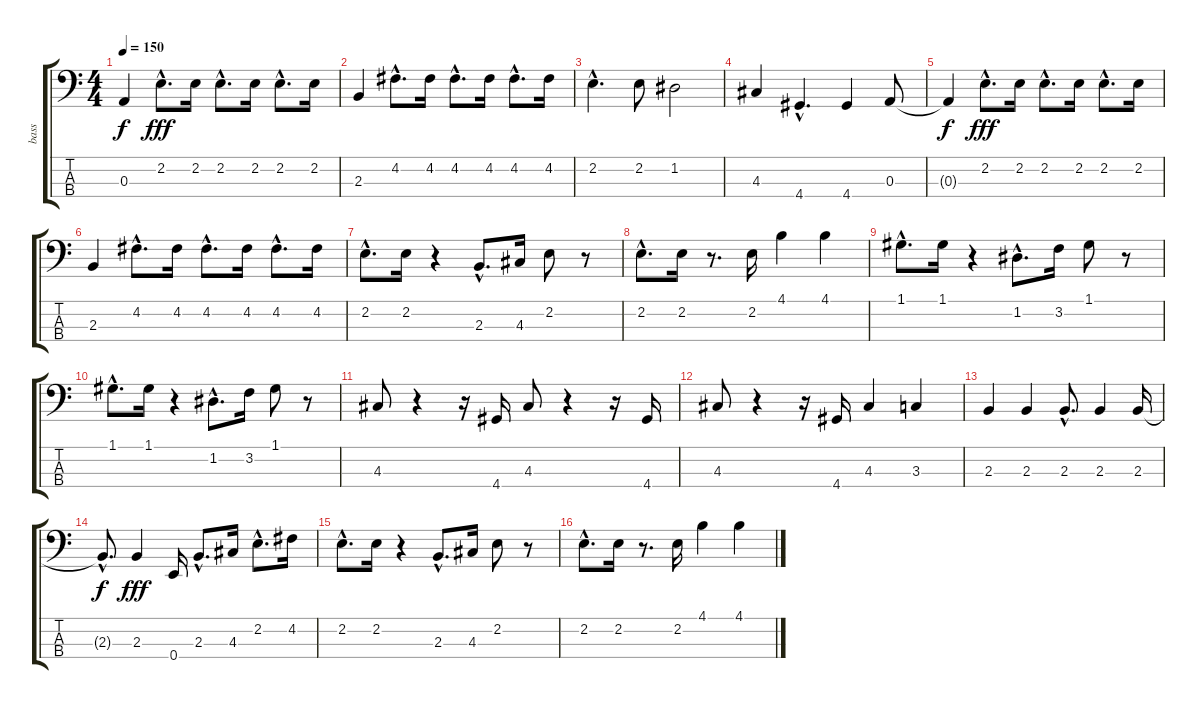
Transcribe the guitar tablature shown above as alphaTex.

\track ("bass" "bass") {instrument electricbassfinger}
\staff {score tabs}
\tuning (G2 D2 A1 E1) {hide}
\ts (4 4)
\tempo 150
\clef f4
\ks c
0.3{t}.4{dy f} 2.2{hac}.8{d dy fff} 2.2.16 2.2{hac}.8{d} 2.2.16 2.2{hac}.8{d} 2.2.16 |
2.3.4 4.2{hac}.8{d} 4.2.16 4.2{hac}.8{d} 4.2.16 4.2{hac}.8{d} 4.2.16 |
2.2{hac}.4{d} 2.2.8 1.2.2 |
4.3.4 4.4{hac}.4{d} 4.4.4 0.3.8 |
0.3{t}.4{dy f} 2.2{hac}.8{d dy fff} 2.2.16 2.2{hac}.8{d} 2.2.16 2.2{hac}.8{d} 2.2.16 |
2.3.4 4.2{hac}.8{d} 4.2.16 4.2{hac}.8{d} 4.2.16 4.2{hac}.8{d} 4.2.16 |
2.2{hac}.8{d} 2.2.16 r.4 2.3{hac}.8{d} 4.3.16 2.2.8 r.8 |
2.2{hac}.8{d} 2.2.16 r.8{d} 2.2.16 4.1.4 4.1.4 |
1.1{hac}.8{d} 1.1.16 r.4 1.2{hac}.8{d} 3.2.16 1.1.8 r.8 |
1.1{hac}.8{d} 1.1.16 r.4 1.2{hac}.8{d} 3.2.16 1.1.8 r.8 |
4.3.8 r.4 r.16 4.4.16 4.3.8 r.4 r.16 4.4.16 |
4.3.8 r.4 r.16 4.4.16 4.3.4 3.3.4 |
2.3.4 2.3.4 2.3{hac}.8{d} 2.3.4 2.3.16 |
2.3{hac t}.8{d dy f} 2.3.4{dy fff} 0.4.16 2.3{hac}.8{d} 4.3.16 2.2{hac}.8{d} 4.2.16 |
2.2{hac}.8{d} 2.2.16 r.4 2.3{hac}.8{d} 4.3.16 2.2.8 r.8 |
2.2{hac}.8{d} 2.2.16 r.8{d} 2.2.16 4.1.4 4.1.4
